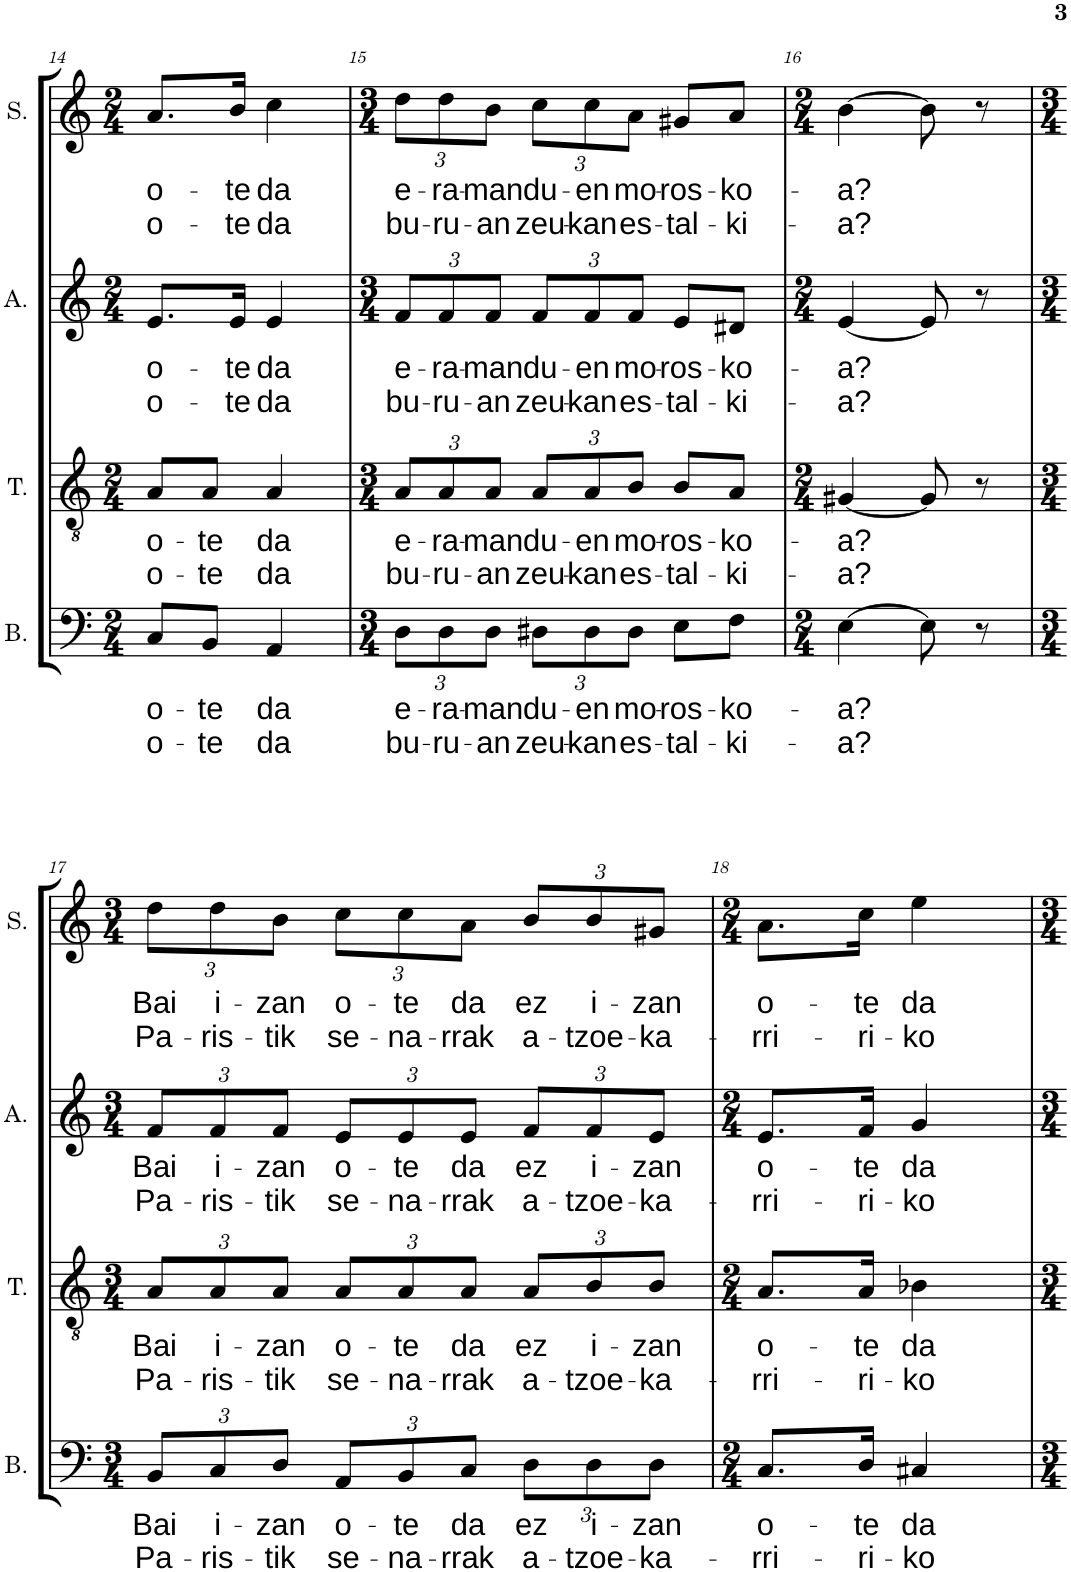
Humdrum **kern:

**kern	**text	**text	**kern	**text	**text	**kern	**text	**text	**kern	**text	**text
*part4	*part4	*part4	*part3	*part3	*part3	*part2	*part2	*part2	*part1	*part1	*part1
*staff4	*staff4	*staff4	*staff3	*staff3	*staff3	*staff2	*staff2	*staff2	*staff1	*staff1	*staff1
*I"Basse	*	*	*I"Ténor	*	*	*I"Alto	*	*	*I"Soprano	*	*
*I'B.	*	*	*I'T.	*	*	*I'A.	*	*	*I'S.	*	*
!!LO:PB:g=z
*clefF4	*	*	*clefGv2	*	*	*clefG2	*	*	*clefG2	*	*
*k[]	*	*	*k[]	*	*	*k[]	*	*	*k[]	*	*
*M2/4	*	*	*M2/4	*	*	*M2/4	*	*	*M2/4	*	*
=14	=14	=14	=14	=14	=14	=14	=14	=14	=14	=14	=14
!	!LO:LY:b	!LO:LY:b	!	!LO:LY:b	!LO:LY:b	!	!LO:LY:b	!LO:LY:b	!	!LO:LY:b	!LO:LY:b
8C/L	o-	o-	8A/L	o-	o-	8.e/L	o-	o-	8.a/L	o-	o-
!	!LO:LY:b	!LO:LY:b	!	!LO:LY:b	!LO:LY:b	!	!	!	!	!	!
8BB/J	-te	-te	8A/J	-te	-te	.	.	.	.	.	.
!	!	!	!	!	!	!	!LO:LY:b	!LO:LY:b	!	!LO:LY:b	!LO:LY:b
.	.	.	.	.	.	16e/Jk	-te	-te	16b/Jk	-te	-te
!	!LO:LY:b	!LO:LY:b	!	!LO:LY:b	!LO:LY:b	!	!LO:LY:b	!LO:LY:b	!	!LO:LY:b	!LO:LY:b
4AA/	da	da	4A/	da	da	4e/	da	da	4cc\	da	da
=15	=15	=15	=15	=15	=15	=15	=15	=15	=15	=15	=15
*M3/4	*	*	*M3/4	*	*	*M3/4	*	*	*M3/4	*	*
*Xbrackettup	*	*	*	*	*	*	*	*	*	*	*
!	!LO:LY:b	!LO:LY:b	!	!	!	!	!	!	!	!	!
*	*	*	*Xbrackettup	*	*	*	*	*	*	*	*
!	!	!	!	!LO:LY:b	!LO:LY:b	!	!	!	!	!	!
*	*	*	*	*	*	*Xbrackettup	*	*	*	*	*
!	!	!	!	!	!	!	!LO:LY:b	!LO:LY:b	!	!	!
*	*	*	*	*	*	*	*	*	*Xbrackettup	*	*
!	!	!	!	!	!	!	!	!	!	!LO:LY:b	!LO:LY:b
12D\L	e-	bu-	12A/L	e-	bu-	12f/L	e-	bu-	12dd\L	e-	bu-
!	!LO:LY:b	!LO:LY:b	!	!LO:LY:b	!LO:LY:b	!	!LO:LY:b	!LO:LY:b	!	!LO:LY:b	!LO:LY:b
12D\	-ra-	-ru-	12A/	-ra-	-ru-	12f/	-ra-	-ru-	12dd\	-ra-	-ru-
!	!LO:LY:b	!LO:LY:b	!	!LO:LY:b	!LO:LY:b	!	!LO:LY:b	!LO:LY:b	!	!LO:LY:b	!LO:LY:b
12D\J	-man	-an	12A/J	-man	-an	12f/J	-man	-an	12b\J	-man	-an
!	!LO:LY:b	!LO:LY:b	!	!LO:LY:b	!LO:LY:b	!	!LO:LY:b	!LO:LY:b	!	!LO:LY:b	!LO:LY:b
12D#X\L	du-	zeu-	12A/L	du-	zeu-	12f/L	du-	zeu-	12cc\L	du-	zeu-
!	!LO:LY:b	!LO:LY:b	!	!LO:LY:b	!LO:LY:b	!	!LO:LY:b	!LO:LY:b	!	!LO:LY:b	!LO:LY:b
12D#\	-en	-kan	12A/	-en	-kan	12f/	-en	-kan	12cc\	-en	-kan
!	!LO:LY:b	!LO:LY:b	!	!LO:LY:b	!LO:LY:b	!	!LO:LY:b	!LO:LY:b	!	!LO:LY:b	!LO:LY:b
12D#\J	mo-	es-	12B/J	mo-	es-	12f/J	mo-	es-	12a\J	mo-	es-
!	!LO:LY:b	!LO:LY:b	!	!LO:LY:b	!LO:LY:b	!	!LO:LY:b	!LO:LY:b	!	!LO:LY:b	!LO:LY:b
8E\L	-ros-	-tal-	8B/L	-ros-	-tal-	8e/L	-ros-	-tal-	8g#X/L	-ros-	-tal-
!	!LO:LY:b	!LO:LY:b	!	!LO:LY:b	!LO:LY:b	!	!LO:LY:b	!LO:LY:b	!	!LO:LY:b	!LO:LY:b
8F\J	-ko-	-ki-	8A/J	-ko-	-ki-	8d#X/J	-ko-	-ki-	8a/J	-ko-	-ki-
=16	=16	=16	=16	=16	=16	=16	=16	=16	=16	=16	=16
*M2/4	*	*	*M2/4	*	*	*M2/4	*	*	*M2/4	*	*
!	!LO:LY:b	!LO:LY:b	!	!LO:LY:b	!LO:LY:b	!	!LO:LY:b	!LO:LY:b	!	!LO:LY:b	!LO:LY:b
[4E\	-a?	-a?	[4G#X/	-a?	-a?	[4e/	-a?	-a?	[4b\	-a?	-a?
8E\]	.	.	8G#/]	.	.	8e/]	.	.	8b\]	.	.
8r	.	.	8r	.	.	8r	.	.	8r	.	.
!!LO:LB:g=z
=17	=17	=17	=17	=17	=17	=17	=17	=17	=17	=17	=17
*M3/4	*	*	*M3/4	*	*	*M3/4	*	*	*M3/4	*	*
!	!LO:LY:b	!LO:LY:b	!	!LO:LY:b	!LO:LY:b	!	!LO:LY:b	!LO:LY:b	!	!LO:LY:b	!LO:LY:b
12BB/L	Bai	Pa-	12A/L	Bai	Pa-	12f/L	Bai	Pa-	12dd\L	Bai	Pa-
!	!LO:LY:b	!LO:LY:b	!	!LO:LY:b	!LO:LY:b	!	!LO:LY:b	!LO:LY:b	!	!LO:LY:b	!LO:LY:b
12C/	i-	-ris-	12A/	i-	-ris-	12f/	i-	-ris-	12dd\	i-	-ris-
!	!LO:LY:b	!LO:LY:b	!	!LO:LY:b	!LO:LY:b	!	!LO:LY:b	!LO:LY:b	!	!LO:LY:b	!LO:LY:b
12D/J	-zan	-tik	12A/J	-zan	-tik	12f/J	-zan	-tik	12b\J	-zan	-tik
!	!LO:LY:b	!LO:LY:b	!	!LO:LY:b	!LO:LY:b	!	!LO:LY:b	!LO:LY:b	!	!LO:LY:b	!LO:LY:b
12AA/L	o-	se-	12A/L	o-	se-	12e/L	o-	se-	12cc\L	o-	se-
!	!LO:LY:b	!LO:LY:b	!	!LO:LY:b	!LO:LY:b	!	!LO:LY:b	!LO:LY:b	!	!LO:LY:b	!LO:LY:b
12BB/	-te	-na-	12A/	-te	-na-	12e/	-te	-na-	12cc\	-te	-na-
!	!LO:LY:b	!LO:LY:b	!	!LO:LY:b	!LO:LY:b	!	!LO:LY:b	!LO:LY:b	!	!LO:LY:b	!LO:LY:b
12C/J	da	-rrak	12A/J	da	-rrak	12e/J	da	-rrak	12a\J	da	-rrak
!	!LO:LY:b	!LO:LY:b	!	!LO:LY:b	!LO:LY:b	!	!LO:LY:b	!LO:LY:b	!	!LO:LY:b	!LO:LY:b
12D\L	ez	a-	12A/L	ez	a-	12f/L	ez	a-	12b/L	ez	a-
!	!LO:LY:b	!LO:LY:b	!	!LO:LY:b	!LO:LY:b	!	!LO:LY:b	!LO:LY:b	!	!LO:LY:b	!LO:LY:b
12D\	i-	-tzoe-	12B/	i-	-tzoe-	12f/	i-	-tzoe-	12b/	i-	-tzoe-
!	!LO:LY:b	!LO:LY:b	!	!LO:LY:b	!LO:LY:b	!	!LO:LY:b	!LO:LY:b	!	!LO:LY:b	!LO:LY:b
12D\J	-zan	-ka-	12B/J	-zan	-ka-	12e/J	-zan	-ka-	12g#X/J	-zan	-ka-
=18	=18	=18	=18	=18	=18	=18	=18	=18	=18	=18	=18
*M2/4	*	*	*M2/4	*	*	*M2/4	*	*	*M2/4	*	*
!	!LO:LY:b	!LO:LY:b	!	!LO:LY:b	!LO:LY:b	!	!LO:LY:b	!LO:LY:b	!	!LO:LY:b	!LO:LY:b
8.C/L	o-	-rri-	8.A/L	o-	-rri-	8.e/L	o-	-rri-	8.a\L	o-	-rri-
!	!LO:LY:b	!LO:LY:b	!	!LO:LY:b	!LO:LY:b	!	!LO:LY:b	!LO:LY:b	!	!LO:LY:b	!LO:LY:b
16D/Jk	-te	-ri-	16A/Jk	-te	-ri-	16f/Jk	-te	-ri-	16cc\Jk	-te	-ri-
!	!LO:LY:b	!LO:LY:b	!	!LO:LY:b	!LO:LY:b	!	!LO:LY:b	!LO:LY:b	!	!LO:LY:b	!LO:LY:b
4C#X/	da	-ko	4B-X\	da	-ko	4g/	da	-ko	4ee\	da	-ko
=	=	=	=	=	=	=	=	=	=	=	=
*-	*-	*-	*-	*-	*-	*-	*-	*-	*-	*-	*-
